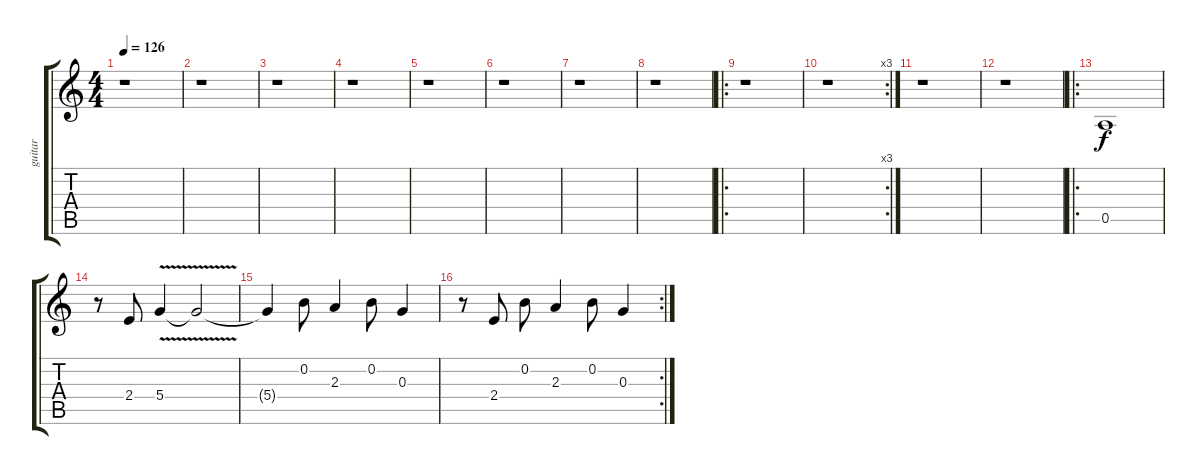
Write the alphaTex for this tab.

\track ("guitar" "guitar") {instrument electricguitarclean}
\staff {score tabs}
\tuning (E4 B3 G3 D3 A2 E2) {hide}
\ts (4 4)
\tempo 126
\clef g2
\ks c
r.1{dy f instrument electricguitarclean} |
r.1 |
r.1 |
r.1 |
r.1 |
r.1 |
r.1 |
r.1 |
\ro
r.1 |
\rc 3
r.1 |
r.1 |
r.1 |
\ro
0.5.1 |
r.8 2.4.8 5.4{v}.4 5.4{t}.2 |
5.4{t}.4 0.2.8 2.3.4 0.2.8 0.3.4 |
\rc 2
r.8 2.4.8 0.2.8 2.3.4 0.2.8 0.3.4
